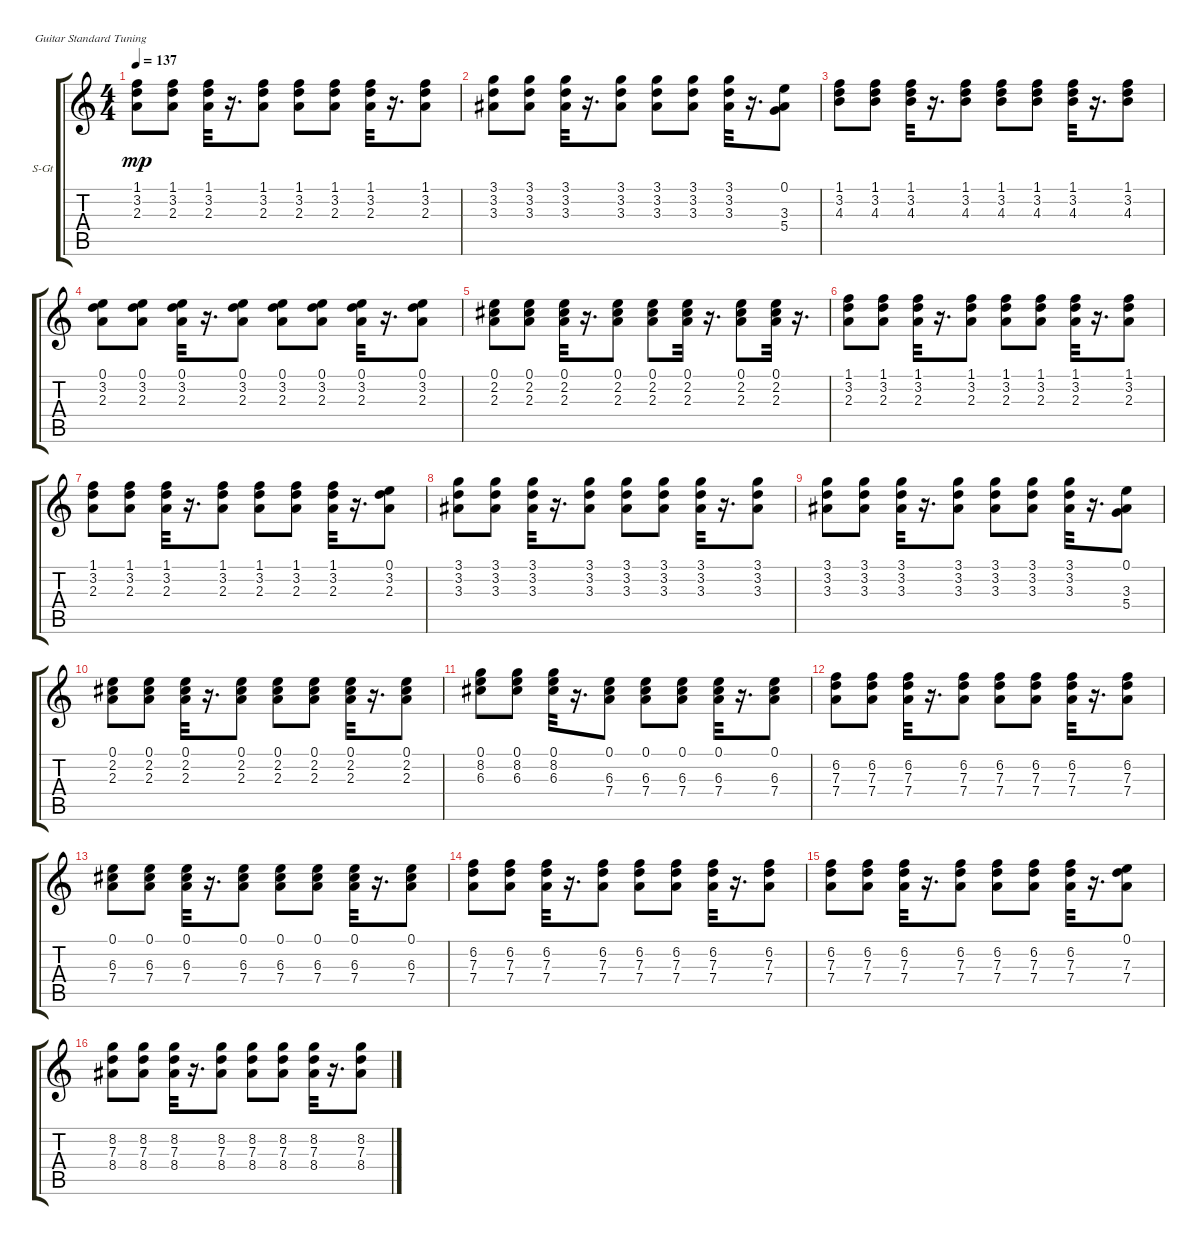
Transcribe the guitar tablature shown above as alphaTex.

\bracketExtendMode groupsimilarinstruments
\firstSystemTrackNameOrientation horizontal
\otherSystemsTrackNameOrientation horizontal
\track ("Æ®·¢ 7" "S-Gt") {instrument acousticguitarsteel}
\staff {score tabs}
\tuning (E4 B3 G3 D3 A2 E2)
\ts (4 4)
\tempo 137
\clef g2
\ks c
(1.1 3.2 2.3).8{dy mp} (1.1 3.2 2.3).8 (1.1 3.2 2.3).32 r.16{d} (1.1 3.2 2.3).8 (1.1 3.2 2.3).8 (1.1 3.2 2.3).8 (1.1 3.2 2.3).32 r.16{d} (1.1 3.2 2.3).8 |
(3.1 3.2 3.3).8 (3.1 3.2 3.3).8 (3.1 3.2 3.3).32 r.16{d} (3.1 3.2 3.3).8 (3.1 3.2 3.3).8 (3.1 3.2 3.3).8 (3.1 3.2 3.3).32 r.16{d} (0.1 3.3 5.4).8 |
(1.1 3.2 4.3).8 (1.1 3.2 4.3).8 (1.1 3.2 4.3).32 r.16{d} (1.1 3.2 4.3).8 (1.1 3.2 4.3).8 (1.1 3.2 4.3).8 (1.1 3.2 4.3).32 r.16{d} (1.1 3.2 4.3).8 |
(0.1 3.2 2.3).8 (0.1 3.2 2.3).8 (0.1 3.2 2.3).32 r.16{d} (0.1 3.2 2.3).8 (0.1 3.2 2.3).8 (0.1 3.2 2.3).8 (0.1 3.2 2.3).32 r.16{d} (0.1 3.2 2.3).8 |
(0.1 2.2 2.3).8 (0.1 2.2 2.3).8 (0.1 2.2 2.3).32 r.16{d} (0.1 2.2 2.3).8 (0.1 2.2 2.3).8 (0.1 2.2 2.3).32 r.16{d} (0.1 2.2 2.3).8 (0.1 2.2 2.3).32 r.16{d} |
(1.1 3.2 2.3).8 (1.1 3.2 2.3).8 (1.1 3.2 2.3).32 r.16{d} (1.1 3.2 2.3).8 (1.1 3.2 2.3).8 (1.1 3.2 2.3).8 (1.1 3.2 2.3).32 r.16{d} (1.1 3.2 2.3).8 |
(1.1 3.2 2.3).8 (1.1 3.2 2.3).8 (1.1 3.2 2.3).32 r.16{d} (1.1 3.2 2.3).8 (1.1 3.2 2.3).8 (1.1 3.2 2.3).8 (1.1 3.2 2.3).32 r.16{d} (0.1 3.2 2.3).8 |
(3.1 3.2 3.3).8 (3.1 3.2 3.3).8 (3.1 3.2 3.3).32 r.16{d} (3.1 3.2 3.3).8 (3.1 3.2 3.3).8 (3.1 3.2 3.3).8 (3.1 3.2 3.3).32 r.16{d} (3.1 3.2 3.3).8 |
(3.1 3.2 3.3).8 (3.1 3.2 3.3).8 (3.1 3.2 3.3).32 r.16{d} (3.1 3.2 3.3).8 (3.1 3.2 3.3).8 (3.1 3.2 3.3).8 (3.1 3.2 3.3).32 r.16{d} (0.1 3.3 5.4).8 |
(0.1 2.2 2.3).8 (0.1 2.2 2.3).8 (0.1 2.2 2.3).32 r.16{d} (0.1 2.2 2.3).8 (0.1 2.2 2.3).8 (0.1 2.2 2.3).8 (0.1 2.2 2.3).32 r.16{d} (0.1 2.2 2.3).8 |
(0.1 8.2 6.3).8 (0.1 8.2 6.3).8 (0.1 8.2 6.3).32 r.16{d} (0.1 6.3 7.4).8 (0.1 6.3 7.4).8 (0.1 6.3 7.4).8 (0.1 6.3 7.4).32 r.16{d} (0.1 6.3 7.4).8 |
(6.2 7.3 7.4).8 (6.2 7.3 7.4).8 (6.2 7.3 7.4).32 r.16{d} (6.2 7.3 7.4).8 (6.2 7.3 7.4).8 (6.2 7.3 7.4).8 (6.2 7.3 7.4).32 r.16{d} (6.2 7.3 7.4).8 |
(0.1 6.3 7.4).8 (0.1 6.3 7.4).8 (0.1 6.3 7.4).32 r.16{d} (0.1 6.3 7.4).8 (0.1 6.3 7.4).8 (0.1 6.3 7.4).8 (0.1 6.3 7.4).32 r.16{d} (0.1 6.3 7.4).8 |
(6.2 7.3 7.4).8 (6.2 7.3 7.4).8 (6.2 7.3 7.4).32 r.16{d} (6.2 7.3 7.4).8 (6.2 7.3 7.4).8 (6.2 7.3 7.4).8 (6.2 7.3 7.4).32 r.16{d} (6.2 7.3 7.4).8 |
(6.2 7.3 7.4).8 (6.2 7.3 7.4).8 (6.2 7.3 7.4).32 r.16{d} (6.2 7.3 7.4).8 (6.2 7.3 7.4).8 (6.2 7.3 7.4).8 (6.2 7.3 7.4).32 r.16{d} (0.1 7.3 7.4).8 |
(8.2 7.3 8.4).8 (8.2 7.3 8.4).8 (8.2 7.3 8.4).32 r.16{d} (8.2 7.3 8.4).8 (8.2 7.3 8.4).8 (8.2 7.3 8.4).8 (8.2 7.3 8.4).32 r.16{d} (8.2 7.3 8.4).8
